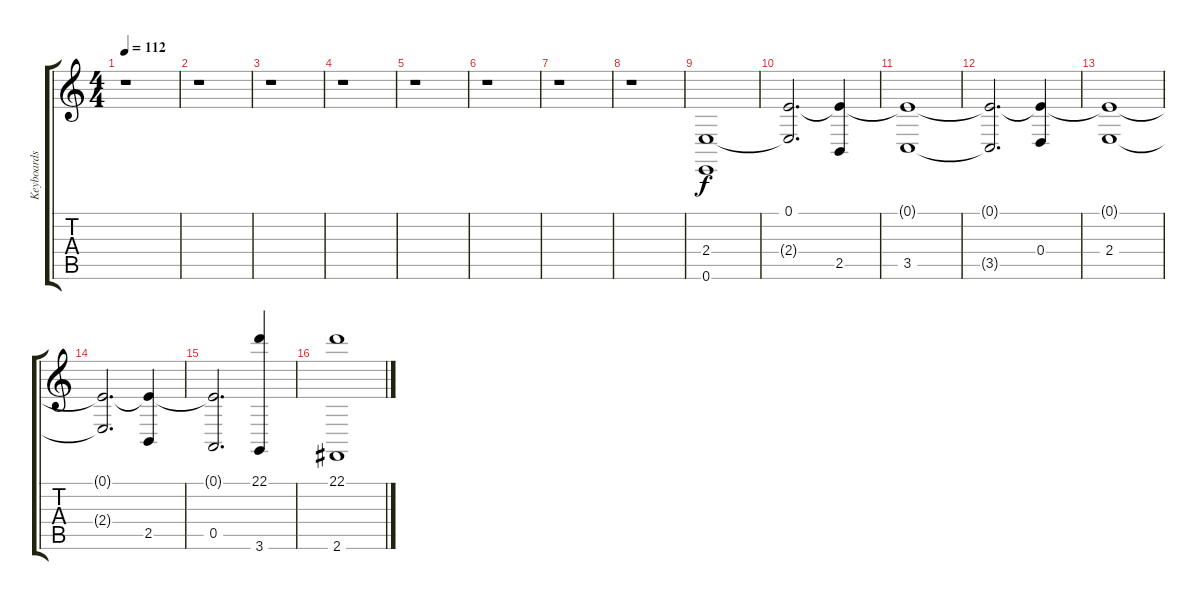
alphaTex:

\track ("Keyboards" "Keyboards") {instrument synthstrings1}
\staff {score tabs}
\tuning (E4 B3 G3 D3 A2 E2) {hide}
\ts (4 4)
\tempo 112
\clef g2
\ks c
r.1{dy f} |
r.1 |
r.1 |
r.1 |
r.1 |
r.1 |
r.1 |
r.1 |
(2.4 0.6).1 |
(0.1 2.4{t}).2{d} (0.1{t} 2.5).4 |
(0.1{t} 3.5).1 |
(0.1{t} 3.5{t}).2{d} (0.1{t} 0.4).4 |
(0.1{t} 2.4).1 |
(0.1{t} 2.4{t}).2{d} (0.1{t} 2.5).4 |
(0.1{t} 0.5).2{d} (22.1 3.6).4 |
(22.1 2.6).1
